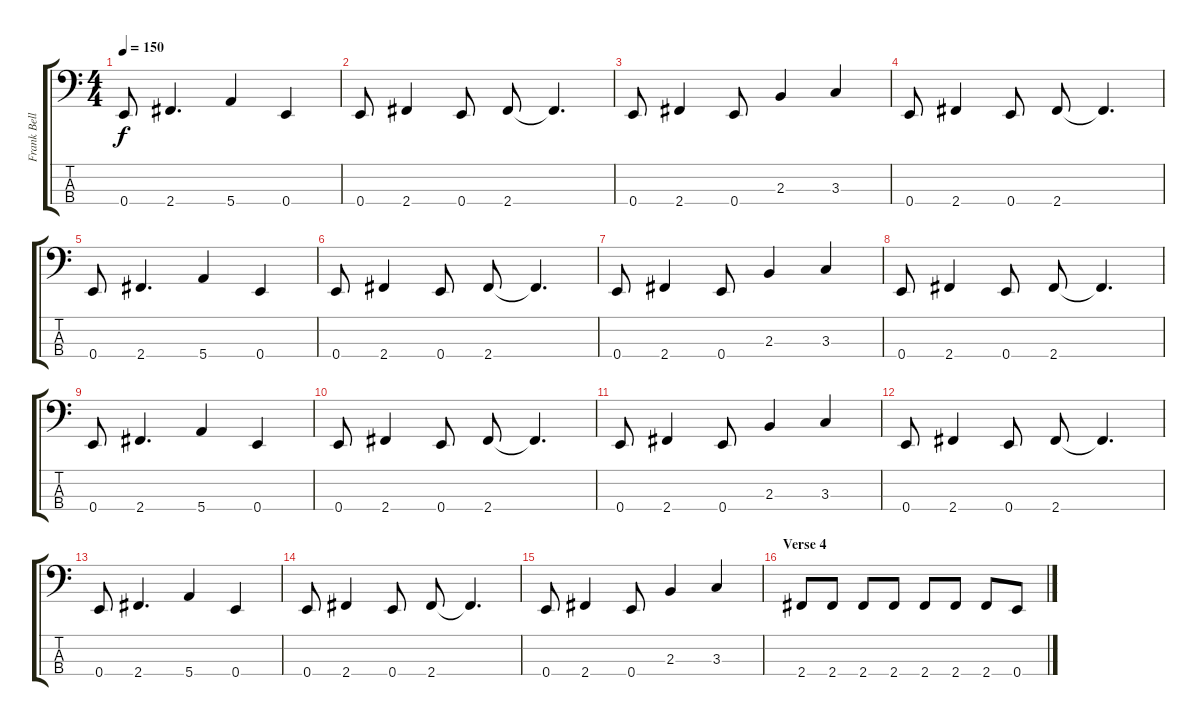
\track ("Frank Bello" "Frank Bell") {instrument electricbasspick}
\staff {score tabs}
\tuning (G2 D2 A1 E1) {hide}
\ts (4 4)
\tempo 150
\clef f4
\ks c
0.4.8{dy f} 2.4.4{d} 5.4.4 0.4.4 |
0.4.8 2.4.4 0.4.8 2.4.8 2.4{t}.4{d} |
0.4.8 2.4.4 0.4.8 2.3.4 3.3.4 |
0.4.8 2.4.4 0.4.8 2.4.8 2.4{t}.4{d} |
0.4.8 2.4.4{d} 5.4.4 0.4.4 |
0.4.8 2.4.4 0.4.8 2.4.8 2.4{t}.4{d} |
0.4.8 2.4.4 0.4.8 2.3.4 3.3.4 |
0.4.8 2.4.4 0.4.8 2.4.8 2.4{t}.4{d} |
0.4.8 2.4.4{d} 5.4.4 0.4.4 |
0.4.8 2.4.4 0.4.8 2.4.8 2.4{t}.4{d} |
0.4.8 2.4.4 0.4.8 2.3.4 3.3.4 |
0.4.8 2.4.4 0.4.8 2.4.8 2.4{t}.4{d} |
0.4.8 2.4.4{d} 5.4.4 0.4.4 |
0.4.8 2.4.4 0.4.8 2.4.8 2.4{t}.4{d} |
0.4.8 2.4.4 0.4.8 2.3.4 3.3.4 |
\section ("" "Verse 4")
2.4.8 2.4.8 2.4.8 2.4.8 2.4.8 2.4.8 2.4.8 0.4.8
